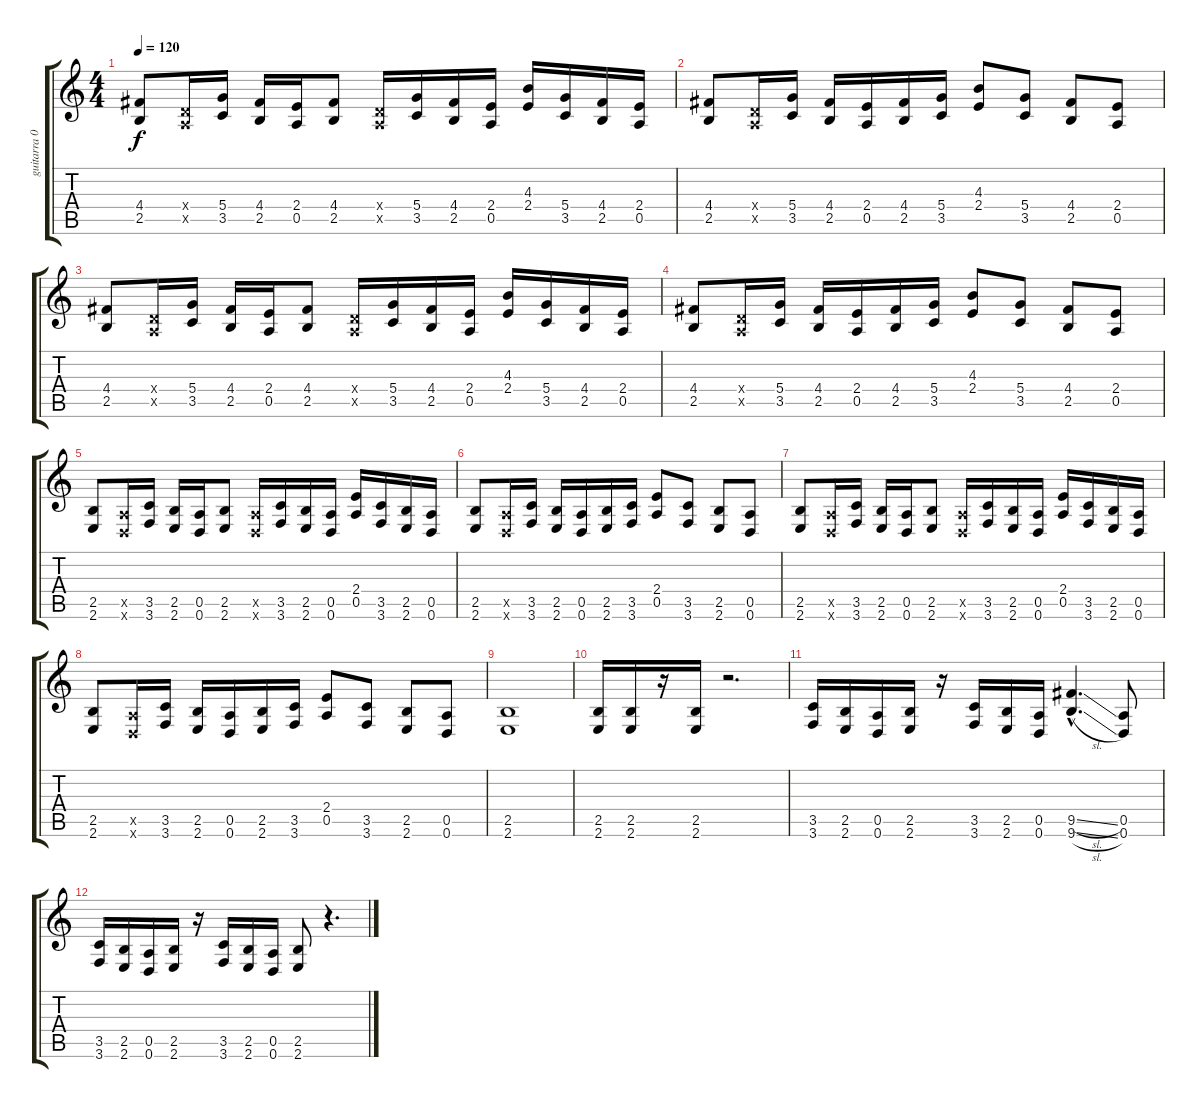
\track ("guitarra 02" "guitarra 0") {instrument distortionguitar}
\staff {score tabs}
\tuning (E4 B3 G3 D3 A2 D2) {hide}
\ts (4 4)
\tempo 120
\clef g2
\ks c
(4.4 2.5).8{dy f} (0.4{x} 0.5{x}).16 (5.4 3.5).16 (4.4 2.5).16 (2.4 0.5).16 (4.4 2.5).8 (0.4{x} 0.5{x}).16 (5.4 3.5).16 (4.4 2.5).16 (2.4 0.5).16 (4.3 2.4).16 (5.4 3.5).16 (4.4 2.5).16 (2.4 0.5).16 |
(4.4 2.5).8 (0.4{x} 0.5{x}).16 (5.4 3.5).16 (4.4 2.5).16 (2.4 0.5).16 (4.4 2.5).16 (5.4 3.5).16 (4.3 2.4).8 (5.4 3.5).8 (4.4 2.5).8 (2.4 0.5).8 |
(4.4 2.5).8 (0.4{x} 0.5{x}).16 (5.4 3.5).16 (4.4 2.5).16 (2.4 0.5).16 (4.4 2.5).8 (0.4{x} 0.5{x}).16 (5.4 3.5).16 (4.4 2.5).16 (2.4 0.5).16 (4.3 2.4).16 (5.4 3.5).16 (4.4 2.5).16 (2.4 0.5).16 |
(4.4 2.5).8 (0.4{x} 0.5{x}).16 (5.4 3.5).16 (4.4 2.5).16 (2.4 0.5).16 (4.4 2.5).16 (5.4 3.5).16 (4.3 2.4).8 (5.4 3.5).8 (4.4 2.5).8 (2.4 0.5).8 |
(2.5 2.6).8 (0.5{x} 0.6{x}).16 (3.5 3.6).16 (2.5 2.6).16 (0.5 0.6).16 (2.5 2.6).8 (0.5{x} 0.6{x}).16 (3.5 3.6).16 (2.5 2.6).16 (0.5 0.6).16 (2.4 0.5).16 (3.5 3.6).16 (2.5 2.6).16 (0.5 0.6).16 |
(2.5 2.6).8 (0.5{x} 0.6{x}).16 (3.5 3.6).16 (2.5 2.6).16 (0.5 0.6).16 (2.5 2.6).16 (3.5 3.6).16 (2.4 0.5).8 (3.5 3.6).8 (2.5 2.6).8 (0.5 0.6).8 |
(2.5 2.6).8 (0.5{x} 0.6{x}).16 (3.5 3.6).16 (2.5 2.6).16 (0.5 0.6).16 (2.5 2.6).8 (0.5{x} 0.6{x}).16 (3.5 3.6).16 (2.5 2.6).16 (0.5 0.6).16 (2.4 0.5).16 (3.5 3.6).16 (2.5 2.6).16 (0.5 0.6).16 |
(2.5 2.6).8 (0.5{x} 0.6{x}).16 (3.5 3.6).16 (2.5 2.6).16 (0.5 0.6).16 (2.5 2.6).16 (3.5 3.6).16 (2.4 0.5).8 (3.5 3.6).8 (2.5 2.6).8 (0.5 0.6).8 |
(2.5 2.6).1 |
(2.5 2.6).16 (2.5 2.6).16 r.16 (2.5 2.6).16 r.2{d} |
(3.5 3.6).16 (2.5 2.6).16 (0.5 0.6).16 (2.5 2.6).16 r.16 (3.5 3.6).16 (2.5 2.6).16 (0.5 0.6).16 (9.5{sl hac} 9.6{sl hac}).4{d} (0.5 0.6).8 |
(3.5 3.6).16 (2.5 2.6).16 (0.5 0.6).16 (2.5 2.6).16 r.16 (3.5 3.6).16 (2.5 2.6).16 (0.5 0.6).16 (2.5 2.6).8 r.4{d}
